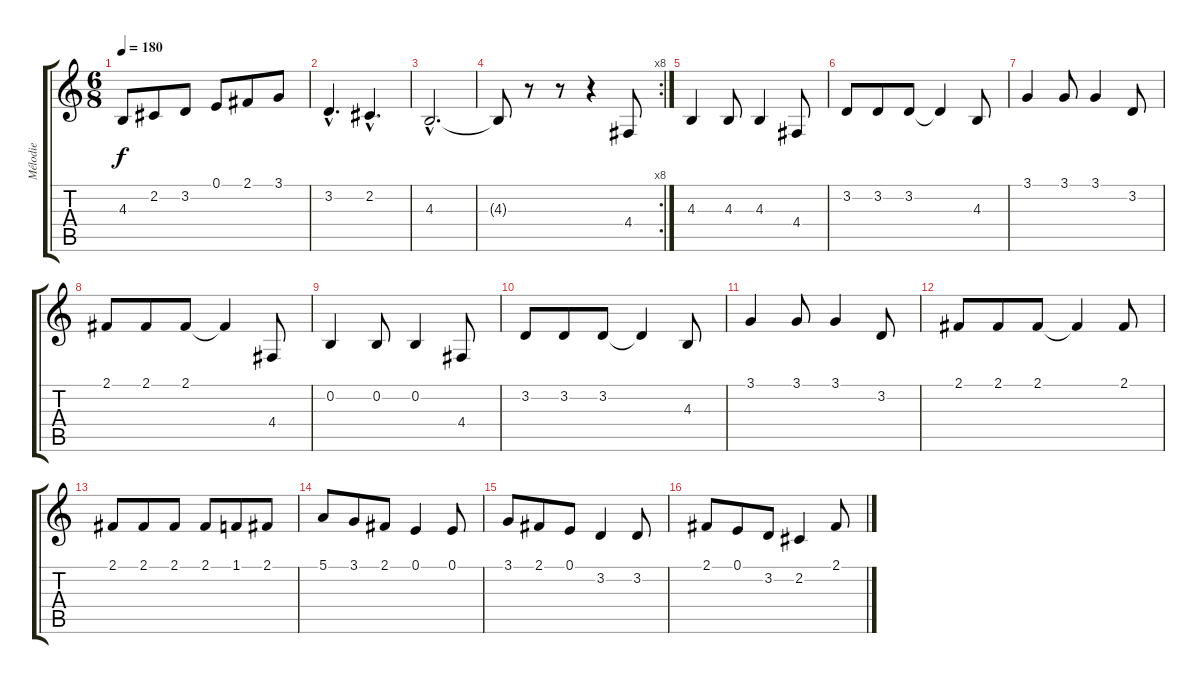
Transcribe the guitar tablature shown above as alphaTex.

\track ("Mélodie" "Mélodie") {instrument clarinet}
\staff {score tabs}
\tuning (E4 B3 G3 D3 A2 E2) {hide}
\ts (6 8)
\tempo 180
\clef g2
\ks c
4.3.8{dy f} 2.2.8 3.2.8 0.1.8 2.1.8 3.1.8 |
3.2{hac}.4{d} 2.2{hac}.4{d} |
4.3{hac}.2{d} |
\rc 8
4.3{t}.8 r.8 r.8 r.4 4.4.8 |
4.3.4 4.3.8 4.3.4 4.4.8 |
3.2.8 3.2.8 3.2.8 3.2{t}.4 4.3.8 |
3.1.4 3.1.8 3.1.4 3.2.8 |
2.1.8 2.1.8 2.1.8 2.1{t}.4 4.4.8 |
0.2.4 0.2.8 0.2.4 4.4.8 |
3.2.8 3.2.8 3.2.8 3.2{t}.4 4.3.8 |
3.1.4 3.1.8 3.1.4 3.2.8 |
2.1.8 2.1.8 2.1.8 2.1{t}.4 2.1.8 |
2.1.8 2.1.8 2.1.8 2.1.8 1.1.8 2.1.8 |
5.1.8 3.1.8 2.1.8 0.1.4 0.1.8 |
3.1.8 2.1.8 0.1.8 3.2.4 3.2.8 |
2.1.8 0.1.8 3.2.8 2.2.4 2.1.8
